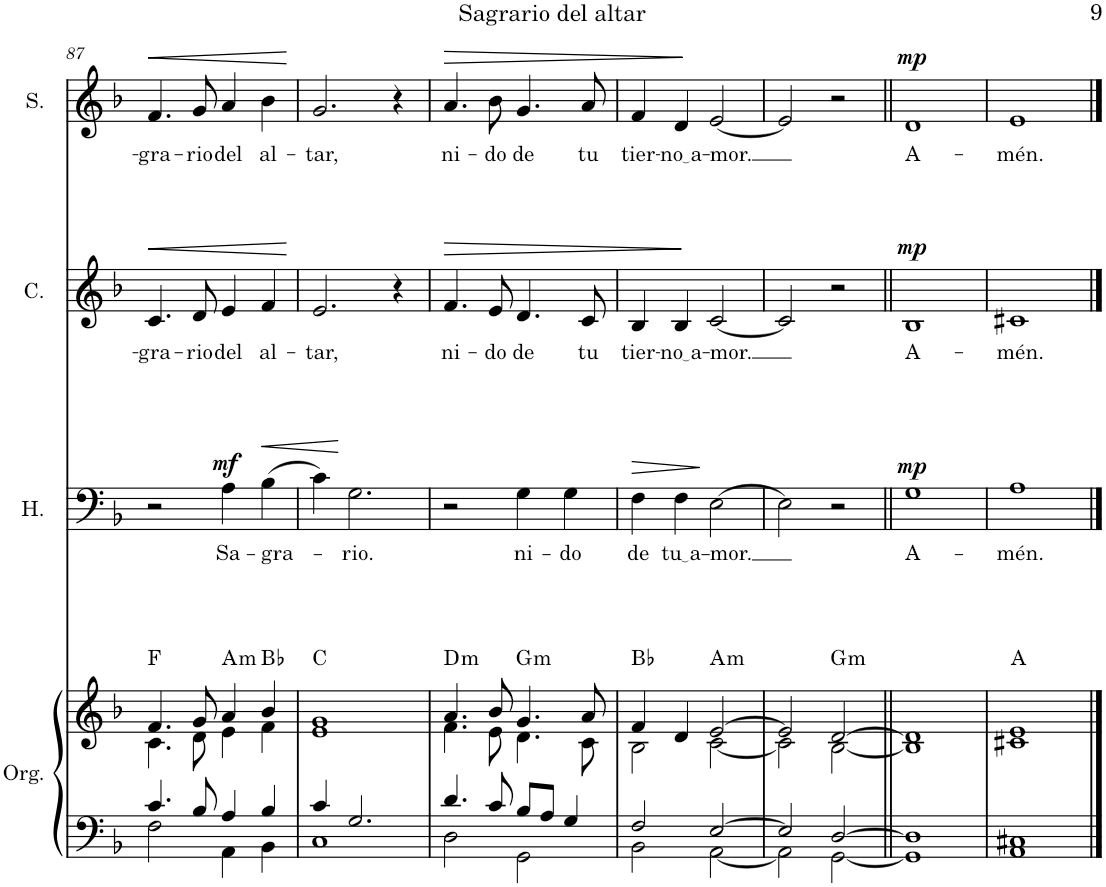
**kern	**kern	**harte	**kern	**text	**dynam	**kern	**text	**dynam	**kern	**text	**dynam
*part4	*part4	*part4	*part3	*part3	*part3	*part2	*part2	*part2	*part1	*part1	*part1
*staff5	*staff4	*	*staff3	*staff3	*staff3	*staff2	*staff2	*staff2	*staff1	*staff1	*staff1
*I"Órgano	*	*	*I"Hombres	*	*	*I"Contralto	*	*	*I"Soprano	*	*
*	*	*	*I'H.	*	*	*I'C.	*	*	*I'S.	*	*
!!LO:PB:g=z
*clefF4	*clefG2	*	*clefF4	*	*	*clefG2	*	*	*clefG2	*	*
*k[b-]	*k[b-]	*	*k[b-]	*	*	*k[b-]	*	*	*k[b-]	*	*
*M4/4	*M4/4	*	*M4/4	*	*	*M4/4	*	*	*M4/4	*	*
*met(c)	*met(c)	*	*met(c)	*	*	*met(c)	*	*	*met(c)	*	*
=87	=87	=87	=87	=87	=87	=87	=87	=87	=87	=87	=87
*^	*^	*	*	*	*	*	*	*	*	*	*
!	!	!	!	!	!	!	!	!	!LO:LY:b	!LO:HP:b	!	!LO:LY:b	!LO:HP:b
4.c/	2F\	4.f/	4.c\	F:maj	2r	.	.	4.c/	-gra-	<	4.f/	-gra-	<
!	!	!	!	!	!	!	!	!	!LO:LY:b	!	!	!LO:LY:b	!
8B-/	.	8g/	8d\	.	.	.	.	8d/	-rio	.	8g/	-rio	.
!	!	!	!	!LO:H:kt=m	!	!LO:LY:b	!LO:DY:a	!	!LO:LY:b	!	!	!LO:LY:b	!
4A/	4AA\	4a/	4e\	A:min	4A\	Sa-	mf	4e/	del	.	4a/	del	.
!	!	!	!	!	!	!LO:LY:b	!LO:HP:b	!	!LO:LY:b	!	!	!LO:LY:b	!
4B-/	4BB-\	4b-/	4f\	Bb:maj	(4B-\	-gra-	<	4f/	al-	.	4b-\	al-	.
*v	*v	*	*	*	*	*	*	*	*	*	*	*	*
*	*v	*v	*	*	*	*	*	*	*	*	*	*
.	.	.	.	.	.	.	.	[	.	.	[
=88	=88	=88	=88	=88	=88	=88	=88	=88	=88	=88	=88
*^	*^	*	*	*	*	*	*	*	*	*	*
!	!	!	!	!	!	!	!	!	!LO:LY:b	!	!	!LO:LY:b	!
4c/	1C	1g	1e	C:maj	4c\)	.	.	2.e/	-tar,	.	2.g/	-tar,	.
!	!	!	!	!	!	!LO:LY:b	!	!	!	!	!	!	!
2.G/	.	.	.	.	2.G\	-rio.	[	.	.	.	.	.	.
.	.	.	.	.	.	.	.	4r	.	.	4r	.	.
=89	=89	=89	=89	=89	=89	=89	=89	=89	=89	=89	=89	=89	=89
!	!	!	!	!LO:H:kt=m	!	!	!	!	!LO:LY:b	!LO:HP:b	!	!LO:LY:b	!LO:HP:b
4.d/	2D\	4.a/	4.f\	D:min	2r	.	.	4.f/	ni-	>	4.a/	ni-	>
!	!	!	!	!	!	!	!	!	!LO:LY:b	!	!	!LO:LY:b	!
8c/	.	8b-/	8e\	.	.	.	.	8e/	-do	.	8b-\	-do	.
!	!	!	!	!LO:H:kt=m	!	!LO:LY:b	!	!	!LO:LY:b	!	!	!LO:LY:b	!
8B-/L	2GG\	4.g/	4.d\	G:min	4G\	ni-	.	4.d/	de	.	4.g/	de	.
8A/J	.	.	.	.	.	.	.	.	.	.	.	.	.
!	!	!	!	!	!	!LO:LY:b	!	!	!	!	!	!	!
4G/	.	.	.	.	4G\	-do	.	.	.	.	.	.	.
!	!	!	!	!	!	!	!	!	!LO:LY:b	!	!	!LO:LY:b	!
.	.	8a/	8c\	.	.	.	.	8c/	tu	.	8a/	tu	.
=90	=90	=90	=90	=90	=90	=90	=90	=90	=90	=90	=90	=90	=90
!	!	!	!	!	!	!LO:LY:b	!LO:HP:b	!	!LO:LY:b	!	!	!LO:LY:b	!
2F/	2BB-\	4f/	2B-\	Bb:maj	4F\	de	>	4B-/	tier-	.	4f/	tier-	.
!	!	!	!	!	!	!LO:LY:b	!	!	!LO:LY:b	!	!	!LO:LY:b	!
.	.	4d/	.	.	4F\	tu a	.	4B-/	no a	.	4d/	no a	.
!	!	!	!	!LO:H:kt=m	!	!LO:LY:b	!	!	!LO:LY:b	!	!	!LO:LY:b	!
[2E/	[2AA\	[2e/	[2c\	A:min	[2E\	-mor.	]	[2c/	-mor.	]	[2e/	-mor.	]
=91	=91	=91	=91	=91	=91	=91	=91	=91	=91	=91	=91	=91	=91
2E/]	2AA\]	2e/]	2c\]	.	2E\]	.	.	2c/]	.	.	2e/]	.	.
!	!	!	!	!LO:H:kt=m	!	!	!	!	!	!	!	!	!
[2D/	[2GG\	[2d/	[2B-\	G:min	2r	.	.	2r	.	.	2r	.	.
=92||	=92||	=92||	=92||	=92||	=92||	=92||	=92||	=92||	=92||	=92||	=92||	=92||	=92||
!	!	!	!	!	!	!LO:LY:b	!LO:DY:a	!	!LO:LY:b	!LO:DY:a	!	!LO:LY:b	!LO:DY:a
*v	*v	*	*	*	*	*	*	*	*	*	*	*	*
*	*v	*v	*	*	*	*	*	*	*	*	*	*
1GG] 1D]	1B-] 1d]	.	1G	A-	mp	1B-	A-	mp	1d	A-	mp
=93	=93	=93	=93	=93	=93	=93	=93	=93	=93	=93	=93
!	!	!	!	!LO:LY:b	!	!	!LO:LY:b	!	!	!LO:LY:b	!
1AA 1C#X	1c#X 1e	A:maj	1A	-mén.	.	1c#X	-mén.	.	1e	-mén.	.
==	==	==	==	==	==	==	==	==	==	==	==
*-	*-	*-	*-	*-	*-	*-	*-	*-	*-	*-	*-
